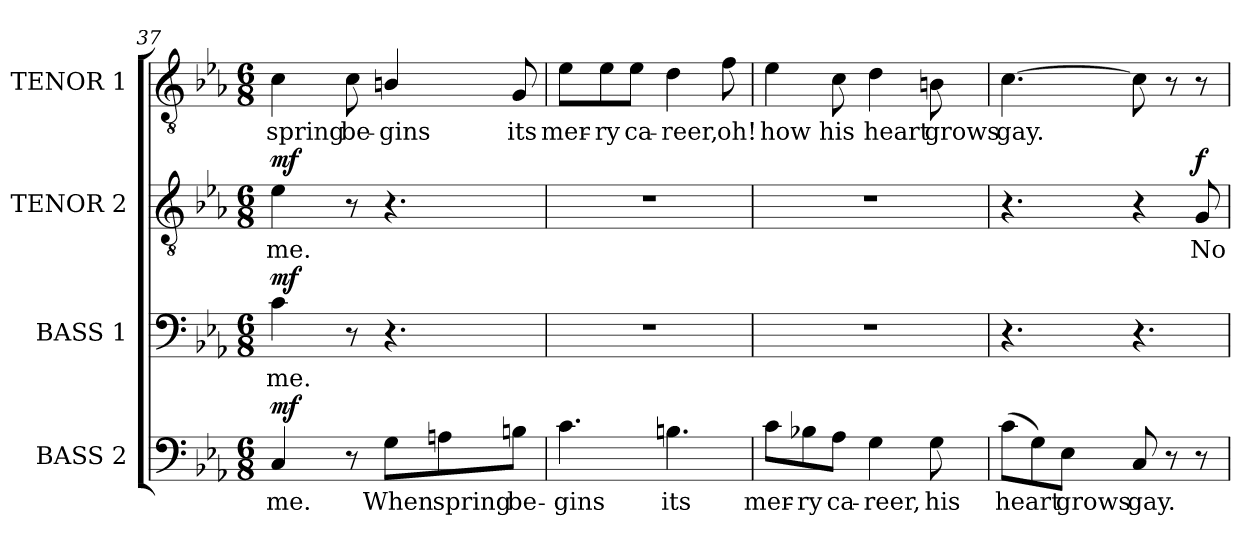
**kern	**text	**dynam	**kern	**text	**dynam	**kern	**text	**dynam	**kern	**text
*part4	*part4	*part4	*part3	*part3	*part3	*part2	*part2	*part2	*part1	*part1
*staff4	*staff4	*staff4	*staff3	*staff3	*staff3	*staff2	*staff2	*staff2	*staff1	*staff1
*I"BASS 2	*	*	*I"BASS 1	*	*	*I"TENOR 2	*	*	*I"TENOR 1	*
*I'B. 2	*	*	*I'B. 1	*	*	*I'T. 2	*	*	*I'T. 1	*
!!LO:PB:g=z
*clefF4	*	*	*clefF4	*	*	*clefGv2	*	*	*clefGv2	*
*	*	*	*	*	*	*ITrd7c12	*	*	*ITrd7c12	*
*k[b-e-a-]	*	*	*k[b-e-a-]	*	*	*k[b-e-a-]	*	*	*k[b-e-a-]	*
*c:	*	*	*c:	*	*	*c:	*	*	*c:	*
*M6/8	*	*	*M6/8	*	*	*M6/8	*	*	*M6/8	*
=37	=37	=37	=37	=37	=37	=37	=37	=37	=37	=37
!	!LO:LY:b:color=#000000	!	!	!	!	!	!	!	!	!
!	!	!	!	!LO:LY:b:color=#000000	!	!	!	!	!	!
!	!	!	!	!	!	!	!LO:LY:b:color=#000000	!	!	!
!	!	!	!	!	!	!	!	!	!	!LO:LY:b:color=#000000
4Ci/	me.	mf	4ci\	me.	mf	4E-i\	me.	mf	4Ci\	spring
!	!	!	!	!	!	!	!	!	!	!LO:LY:b:color=#000000
8r	.	.	8r	.	.	8r	.	.	8Ci\	be-
!	!LO:LY:b:color=#000000	!	!	!	!	!	!	!	!	!
!	!	!	!	!	!	!	!	!	!	!LO:LY:b:color=#000000
8Gi\L	When	.	4.r	.	.	4.r	.	.	4BBni/	-gins
!	!LO:LY:b:color=#000000	!	!	!	!	!	!	!	!	!
8Ani\	spring	.	.	.	.	.	.	.	.	.
!	!LO:LY:b:color=#000000	!	!	!	!	!	!	!	!	!
!	!	!	!	!	!	!	!	!	!	!LO:LY:b:color=#000000
8Bni\J	be-	.	.	.	.	.	.	.	8GGi/	its
=38	=38	=38	=38	=38	=38	=38	=38	=38	=38	=38
!	!LO:LY:b:color=#000000	!	!LO:N:vis=1	!	!	!LO:N:vis=1	!	!	!	!
!	!	!	!	!	!	!	!	!	!	!LO:LY:b:color=#000000
4.ci\	-gins	.	2.r	.	.	2.r	.	.	8E-i\L	mer-
!	!	!	!	!	!	!	!	!	!	!LO:LY:b:color=#000000
.	.	.	.	.	.	.	.	.	8E-i\	-ry
!	!	!	!	!	!	!	!	!	!	!LO:LY:b:color=#000000
.	.	.	.	.	.	.	.	.	8E-i\J	ca-
!	!LO:LY:b:color=#000000	!	!	!	!	!	!	!	!	!
!	!	!	!	!	!	!	!	!	!	!LO:LY:b:color=#000000
4.Bni\	its	.	.	.	.	.	.	.	4Di\	-reer,
!	!	!	!	!	!	!	!	!	!	!LO:LY:b:color=#000000
.	.	.	.	.	.	.	.	.	8Fi\	oh!
=39	=39	=39	=39	=39	=39	=39	=39	=39	=39	=39
!	!LO:LY:b:color=#000000	!	!LO:N:vis=1	!	!	!LO:N:vis=1	!	!	!	!
!	!	!	!	!	!	!	!	!	!	!LO:LY:b:color=#000000
8ci\L	mer-	.	2.r	.	.	2.r	.	.	4E-i\	how
!	!LO:LY:b:color=#000000	!	!	!	!	!	!	!	!	!
8B-Xi\	-ry	.	.	.	.	.	.	.	.	.
!	!LO:LY:b:color=#000000	!	!	!	!	!	!	!	!	!
!	!	!	!	!	!	!	!	!	!	!LO:LY:b:color=#000000
8A-i\J	ca-	.	.	.	.	.	.	.	8Ci\	his
!	!LO:LY:b:color=#000000	!	!	!	!	!	!	!	!	!
!	!	!	!	!	!	!	!	!	!	!LO:LY:b:color=#000000
4Gi\	-reer,	.	.	.	.	.	.	.	4Di\	heart
!	!LO:LY:b:color=#000000	!	!	!	!	!	!	!	!	!
!	!	!	!	!	!	!	!	!	!	!LO:LY:b:color=#000000
8Gi\	his	.	.	.	.	.	.	.	8BBni\	grows
=40	=40	=40	=40	=40	=40	=40	=40	=40	=40	=40
!	!LO:LY:b:color=#000000	!	!	!	!	!	!	!	!	!
!	!	!	!	!	!	!	!	!	!	!LO:LY:b:color=#000000
(8ci\L	heart	.	4.r	.	.	4.r	.	.	[4.Ci\	gay.
8Gi\)	.	.	.	.	.	.	.	.	.	.
!	!LO:LY:b:color=#000000	!	!	!	!	!	!	!	!	!
8E-i\J	grows	.	.	.	.	.	.	.	.	.
!	!LO:LY:b:color=#000000	!	!	!	!	!	!	!	!	!
8Ci/	gay.	.	4.r	.	.	4r	.	.	8Ci\]	.
8r	.	.	.	.	.	.	.	.	8r	.
!	!	!	!	!	!	!	!LO:LY:b:color=#000000	!	!	!
8r	.	.	.	.	.	8GGi/	No	f	8r	.
=	=	=	=	=	=	=	=	=	=	=
*-	*-	*-	*-	*-	*-	*-	*-	*-	*-	*-
